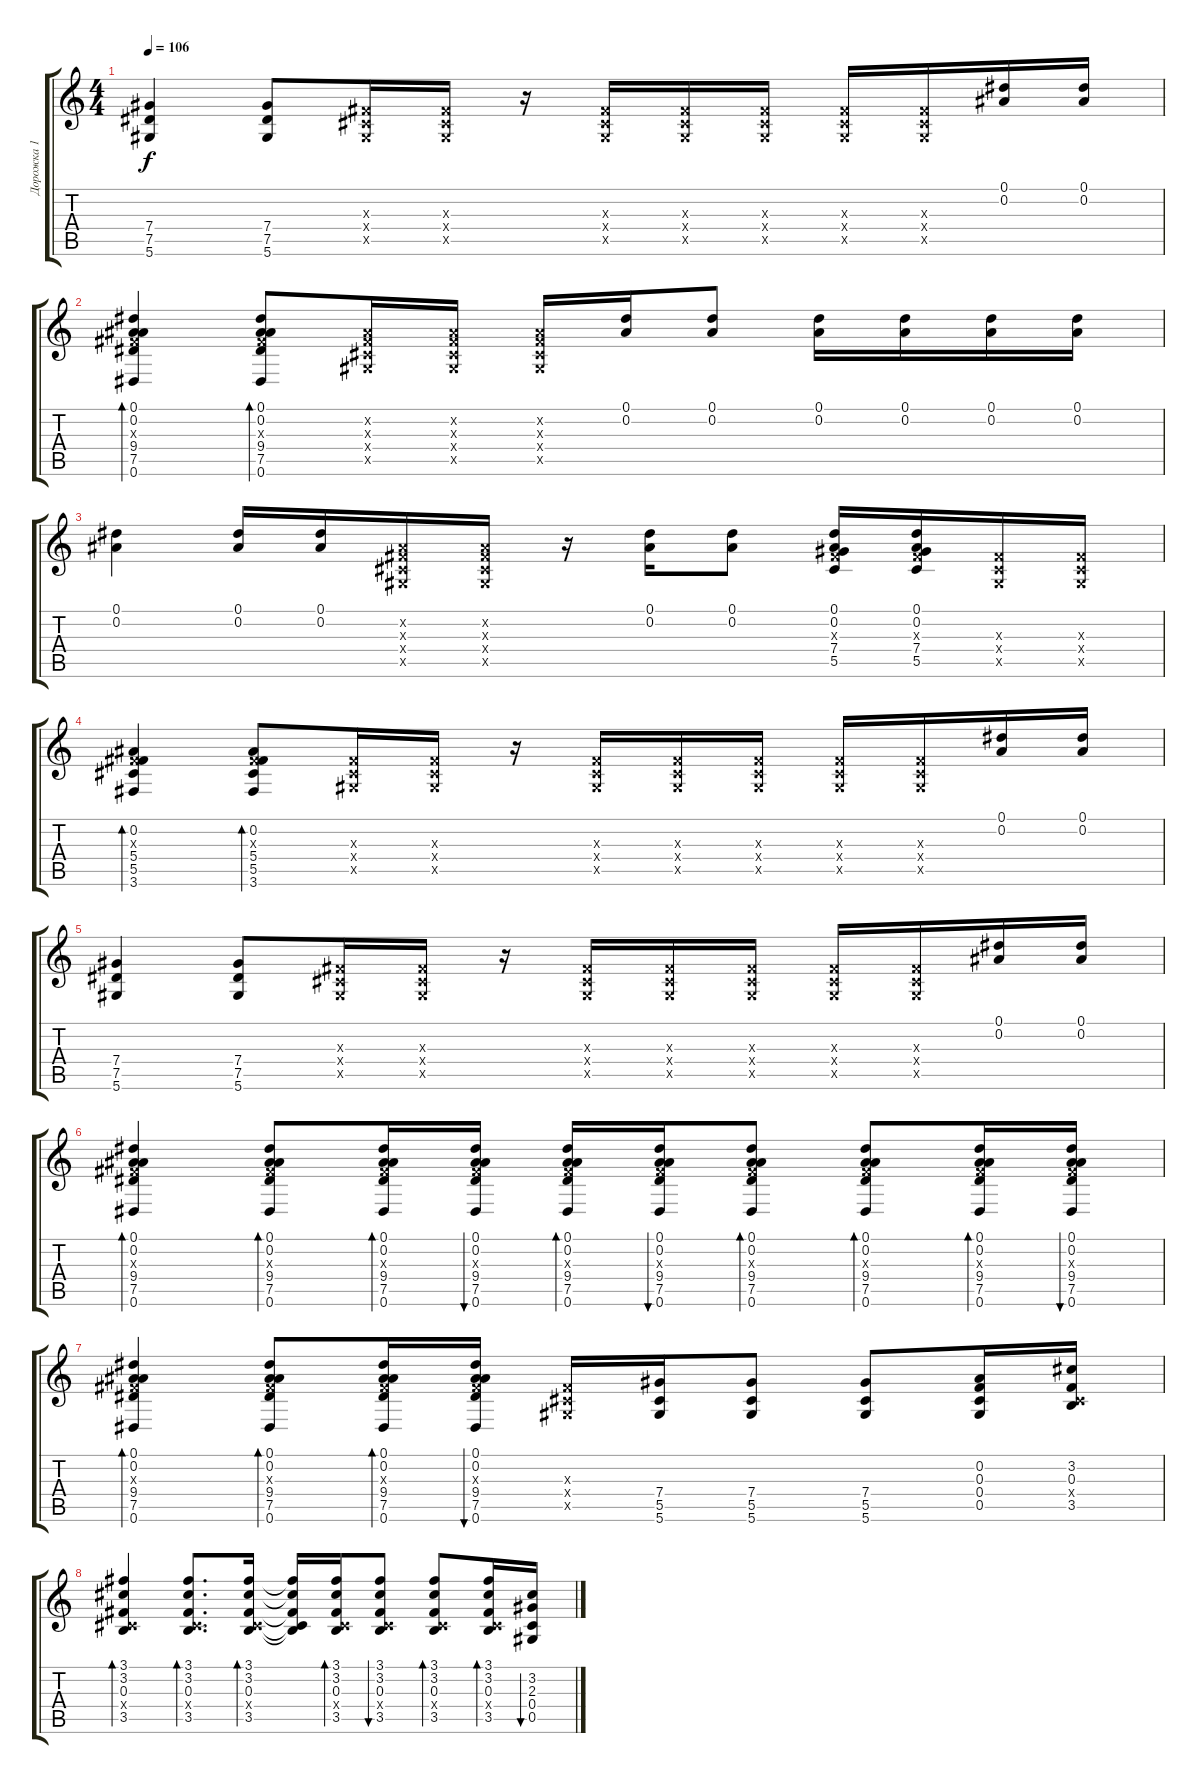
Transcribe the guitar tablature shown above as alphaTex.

\track ("Дорожка 1" "Дорожка 1") {instrument acousticguitarsteel}
\staff {score tabs}
\tuning (Eb4 Bb3 Gb3 Db3 Ab2 Eb2) {hide}
\ts (4 4)
\tempo 106
\clef g2
\ks c
(7.4 7.5 5.6).4{dy f} (7.4 7.5 5.6).8 (0.3{x} 0.4{x} 0.5{x}).16 (0.3{x} 0.4{x} 0.5{x}).16 r.16 (0.3{x} 0.4{x} 0.5{x}).16 (0.3{x} 0.4{x} 0.5{x}).16 (0.3{x} 0.4{x} 0.5{x}).16 (0.3{x} 0.4{x} 0.5{x}).16 (0.3{x} 0.4{x} 0.5{x}).16 (0.1 0.2).16 (0.1 0.2).16 |
(0.1 0.2 0.3{x} 9.4 7.5 0.6).4{bd 60} (0.1 0.2 0.3{x} 9.4 7.5 0.6).8{bd 60} (0.2{x} 0.3{x} 0.4{x} 0.5{x}).16 (0.2{x} 0.3{x} 0.4{x} 0.5{x}).16 (0.2{x} 0.3{x} 0.4{x} 0.5{x}).16 (0.1 0.2).16 (0.1 0.2).8 (0.1 0.2).16 (0.1 0.2).16 (0.1 0.2).16 (0.1 0.2).16 |
(0.1 0.2).4 (0.1 0.2).16 (0.1 0.2).16 (0.2{x} 0.3{x} 0.4{x} 0.5{x}).16 (0.2{x} 0.3{x} 0.4{x} 0.5{x}).16 r.16 (0.1 0.2).16 (0.1 0.2).8 (0.1 0.2 0.3{x} 7.4 5.5).16 (0.1 0.2 0.3{x} 7.4 5.5).16 (0.3{x} 0.4{x} 0.5{x}).16 (0.3{x} 0.4{x} 0.5{x}).16 |
(0.2 0.3{x} 5.4 5.5 3.6).4{bd 60} (0.2 0.3{x} 5.4 5.5 3.6).8{bd 60} (0.3{x} 0.4{x} 0.5{x}).16 (0.3{x} 0.4{x} 0.5{x}).16 r.16 (0.3{x} 0.4{x} 0.5{x}).16 (0.3{x} 0.4{x} 0.5{x}).16 (0.3{x} 0.4{x} 0.5{x}).16 (0.3{x} 0.4{x} 0.5{x}).16 (0.3{x} 0.4{x} 0.5{x}).16 (0.1 0.2).16 (0.1 0.2).16 |
(7.4 7.5 5.6).4 (7.4 7.5 5.6).8 (0.3{x} 0.4{x} 0.5{x}).16 (0.3{x} 0.4{x} 0.5{x}).16 r.16 (0.3{x} 0.4{x} 0.5{x}).16 (0.3{x} 0.4{x} 0.5{x}).16 (0.3{x} 0.4{x} 0.5{x}).16 (0.3{x} 0.4{x} 0.5{x}).16 (0.3{x} 0.4{x} 0.5{x}).16 (0.1 0.2).16 (0.1 0.2).16 |
(0.1 0.2 0.3{x} 9.4 7.5 0.6).4{bd 60} (0.1 0.2 0.3{x} 9.4 7.5 0.6).8{bd 60} (0.1 0.2 0.3{x} 9.4 7.5 0.6).16{bd 30} (0.1 0.2 0.3{x} 9.4 7.5 0.6).16{bu 30} (0.1 0.2 0.3{x} 9.4 7.5 0.6).16{bd 30} (0.1 0.2 0.3{x} 9.4 7.5 0.6).16{bu 30} (0.1 0.2 0.3{x} 9.4 7.5 0.6).8{bd 60} (0.1 0.2 0.3{x} 9.4 7.5 0.6).8{bd 60} (0.1 0.2 0.3{x} 9.4 7.5 0.6).16{bd 30} (0.1 0.2 0.3{x} 9.4 7.5 0.6).16{bu 30} |
(0.1 0.2 0.3{x} 9.4 7.5 0.6).4{bd 60} (0.1 0.2 0.3{x} 9.4 7.5 0.6).8{bd 60} (0.1 0.2 0.3{x} 9.4 7.5 0.6).16{bd 30} (0.1 0.2 0.3{x} 9.4 7.5 0.6).16{bu 30} (0.3{x} 0.4{x} 0.5{x}).16 (7.4 5.5 5.6).16 (7.4 5.5 5.6).8 (7.4 5.5 5.6).8 (0.2 0.3 0.4 0.5).16 (3.2 0.3 0.4{x} 3.5).16 |
(3.1 3.2 0.3 0.4{x} 3.5).4{bd 240 instrument electricguitarclean} (3.1 3.2 0.3 0.4{x} 3.5).8{d bd 60} (3.1 3.2 0.3 0.4{x} 3.5).16{bd 60} (3.1{t} 3.2{t} 0.3{t} 0.4{t} 3.5{t}).16 (3.1 3.2 0.3 0.4{x} 3.5).16{bd 30} (3.1 3.2 0.3 0.4{x} 3.5).8{bu 30} (3.1 3.2 0.3 0.4{x} 3.5).8{bd 30} (3.1 3.2 0.3 0.4{x} 3.5).16{bd 30} (3.2 2.3 0.4 0.5).16{bu 30}
